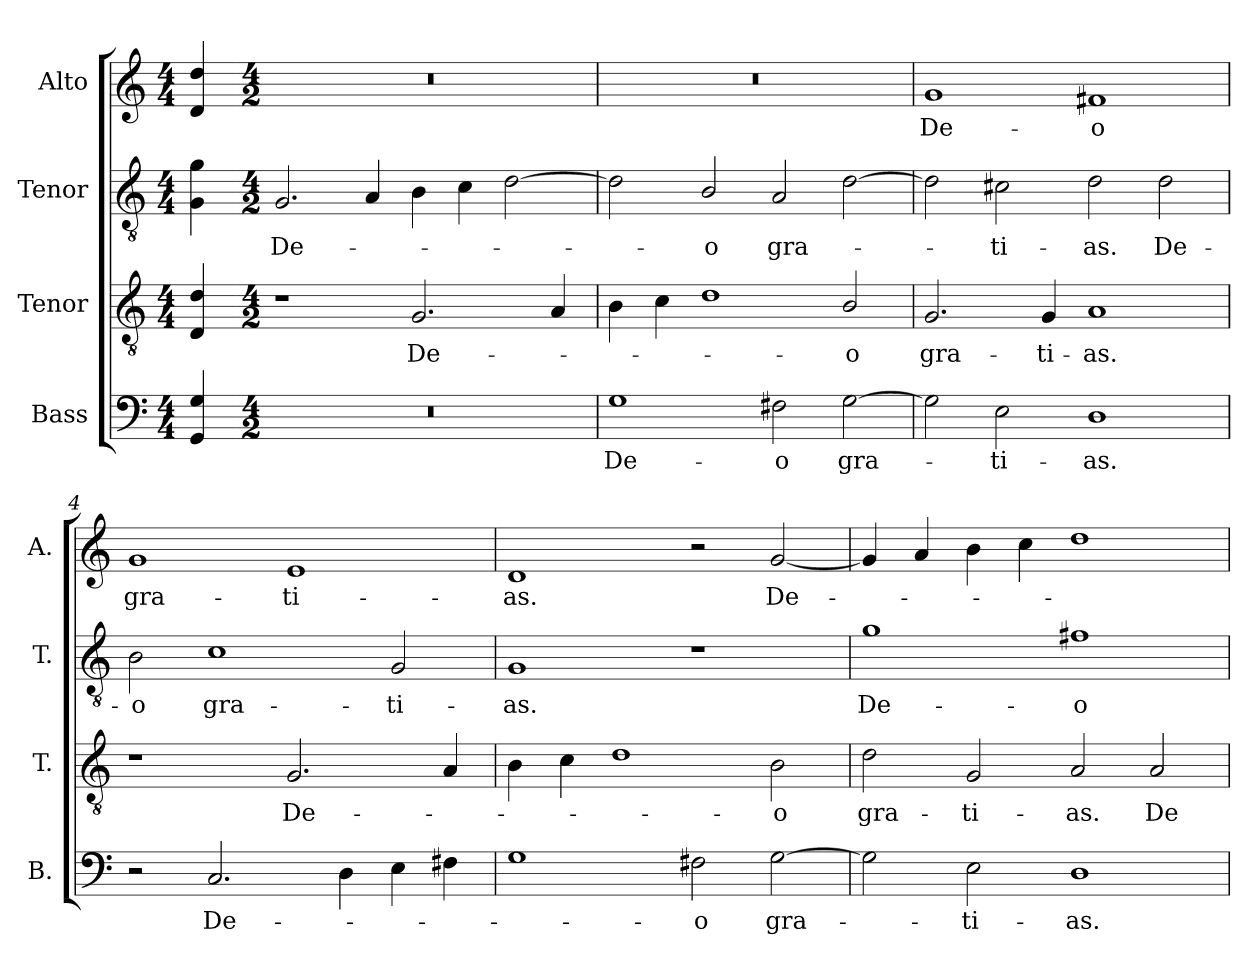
**kern	**text	**kern	**text	**kern	**text	**kern	**text
*part4	*part4	*part3	*part3	*part2	*part2	*part1	*part1
*staff4	*staff4	*staff3	*staff3	*staff2	*staff2	*staff1	*staff1
*I"Bass	*	*I"Tenor	*	*I"Tenor	*	*I"Alto	*
*I'B.	*	*I'T.	*	*I'T.	*	*I'A.	*
!!LO:PB:g=z
*clefF4	*	*clefGv2	*	*clefGv2	*	*clefG2	*
*	*	*ITrd7c12	*	*ITrd7c12	*	*	*
*k[]	*	*k[]	*	*k[]	*	*k[]	*
*C:	*	*C:	*	*C:	*	*C:	*
*M4/4	*	*M4/4	*	*M4/4	*	*M4/4	*
=	=	=	=	=	=	=	=
4GGi/ 4Gi	.	4DDi/ 4Di	.	4GGi\ 4Gi	.	4di/ 4ddi	.
=1-	=1-	=1-	=1-	=1-	=1-	=1-	=1-
*M4/2	*	*M4/2	*	*M4/2	*	*M4/2	*
!LO:N:vis=1	!	!	!	!	!	!	!
!	!	!	!	!	!LO:LY:b:color=#000000	!LO:N:vis=1	!
0r	.	1r	.	2.GGi/	De-	0r	.
.	.	.	.	4AAi/	.	.	.
!	!	!	!LO:LY:b:color=#000000	!	!	!	!
.	.	2.GGi/	De-	4BBi\	.	.	.
.	.	.	.	4Ci\	.	.	.
.	.	.	.	[2Di\	.	.	.
.	.	4AAi/	.	.	.	.	.
=2	=2	=2	=2	=2	=2	=2	=2
!	!LO:LY:b:color=#000000	!	!	!	!	!LO:N:vis=1	!
1Gi	De-	4BBi\	.	2Di\]	.	0r	.
.	.	4Ci\	.	.	.	.	.
!	!	!	!	!	!LO:LY:b:color=#000000	!	!
.	.	1Di	.	2BBi/	-o	.	.
!	!LO:LY:b:color=#000000	!	!	!	!	!	!
!	!	!	!	!	!LO:LY:b:color=#000000	!	!
2F#Xi\	-o	.	.	2AAi/	gra-	.	.
!	!LO:LY:b:color=#000000	!	!	!	!	!	!
!	!	!	!LO:LY:b:color=#000000	!	!	!	!
[2Gi\	gra-	2BBi/	-o	[2Di\	.	.	.
=3	=3	=3	=3	=3	=3	=3	=3
!	!	!	!LO:LY:b:color=#000000	!	!	!	!
!	!	!	!	!	!	!	!LO:LY:b:color=#000000
2Gi\]	.	2.GGi/	gra-	2Di\]	.	1gi	De-
!	!LO:LY:b:color=#000000	!	!	!	!	!	!
!	!	!	!	!	!LO:LY:b:color=#000000	!	!
2Ei\	-ti-	.	.	2C#Xi\	-ti-	.	.
!	!	!	!LO:LY:b:color=#000000	!	!	!	!
.	.	4GGi/	-ti-	.	.	.	.
!	!LO:LY:b:color=#000000	!	!	!	!	!	!
!	!	!	!LO:LY:b:color=#000000	!	!	!	!
!	!	!	!	!	!LO:LY:b:color=#000000	!	!
!	!	!	!	!	!	!	!LO:LY:b:color=#000000
1Di	-as.	1AAi	-as.	2Di\	-as.	1f#Xi	-o
!	!	!	!	!	!LO:LY:b:color=#000000	!	!
.	.	.	.	2Di\	De-	.	.
!!LO:LB:g=z
=4	=4	=4	=4	=4	=4	=4	=4
!	!	!	!	!	!LO:LY:b:color=#000000	!	!
!	!	!	!	!	!	!	!LO:LY:b:color=#000000
2r	.	1r	.	2BBi\	-o	1gi	gra-
!	!LO:LY:b:color=#000000	!	!	!	!	!	!
!	!	!	!	!	!LO:LY:b:color=#000000	!	!
2.Ci/	De-	.	.	1Ci	gra-	.	.
!	!	!	!LO:LY:b:color=#000000	!	!	!	!
!	!	!	!	!	!	!	!LO:LY:b:color=#000000
.	.	2.GGi/	De-	.	.	1ei	-ti-
4Di\	.	.	.	.	.	.	.
!	!	!	!	!	!LO:LY:b:color=#000000	!	!
4Ei\	.	.	.	2GGi/	-ti-	.	.
4F#Xi\	.	4AAi/	.	.	.	.	.
=5	=5	=5	=5	=5	=5	=5	=5
!	!	!	!	!	!LO:LY:b:color=#000000	!	!
!	!	!	!	!	!	!	!LO:LY:b:color=#000000
1Gi	.	4BBi\	.	1GGi	-as.	1di	-as.
.	.	4Ci\	.	.	.	.	.
.	.	1Di	.	.	.	.	.
!	!LO:LY:b:color=#000000	!	!	!	!	!	!
2F#Xi\	-o	.	.	1r	.	2r	.
!	!LO:LY:b:color=#000000	!	!	!	!	!	!
!	!	!	!LO:LY:b:color=#000000	!	!	!	!
!	!	!	!	!	!	!	!LO:LY:b:color=#000000
[2Gi\	gra-	2BBi\	-o	.	.	[2gi/	De-
=6	=6	=6	=6	=6	=6	=6	=6
!	!	!	!LO:LY:b:color=#000000	!	!	!	!
!	!	!	!	!	!LO:LY:b:color=#000000	!	!
2Gi\]	.	2Di\	gra-	1Gi	De-	4gi/]	.
.	.	.	.	.	.	4ai/	.
!	!LO:LY:b:color=#000000	!	!	!	!	!	!
!	!	!	!LO:LY:b:color=#000000	!	!	!	!
2Ei\	-ti-	2GGi/	-ti-	.	.	4bi\	.
.	.	.	.	.	.	4cci\	.
!	!LO:LY:b:color=#000000	!	!	!	!	!	!
!	!	!	!LO:LY:b:color=#000000	!	!	!	!
!	!	!	!	!	!LO:LY:b:color=#000000	!	!
1Di	-as.	2AAi/	-as.	1F#Xi	-o	1ddi	.
!	!	!	!LO:LY:b:color=#000000	!	!	!	!
.	.	2AAi/	De-	.	.	.	.
=	=	=	=	=	=	=	=
*-	*-	*-	*-	*-	*-	*-	*-
